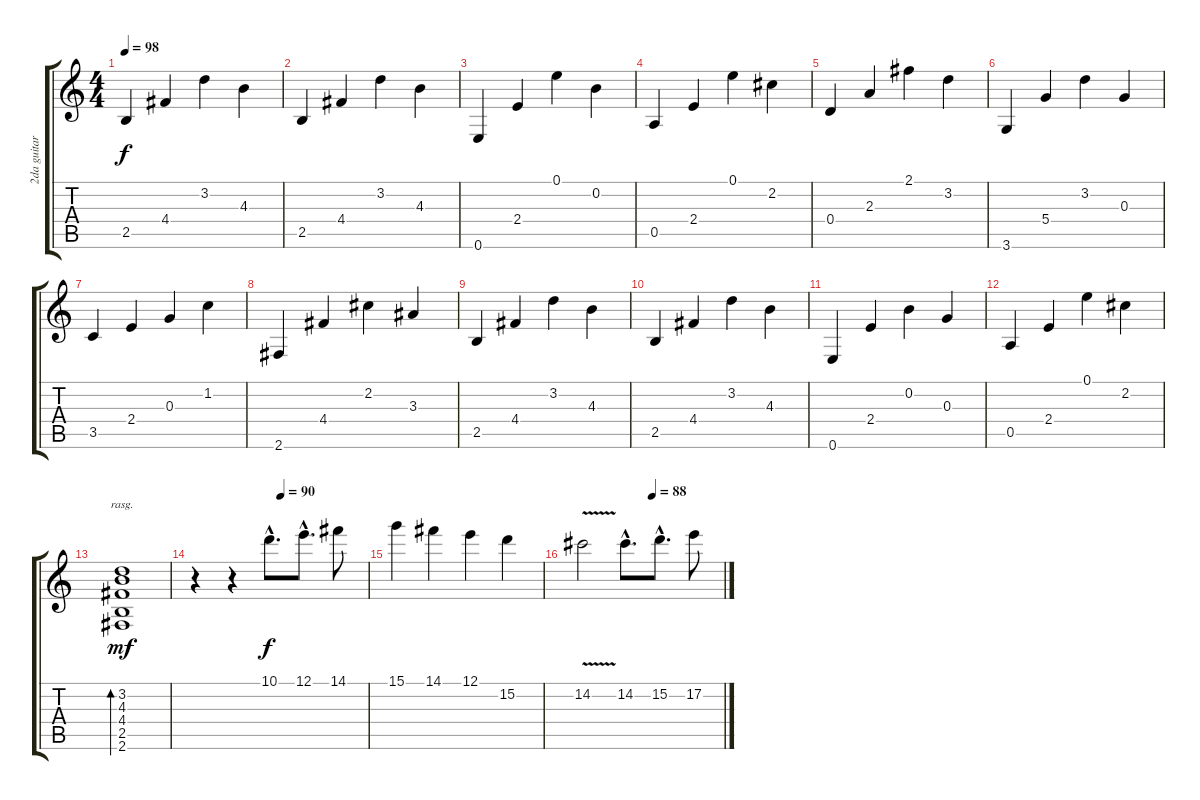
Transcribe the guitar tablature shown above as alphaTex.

\track ("2da guitarra" "2da guitar") {instrument overdrivenguitar}
\staff {score tabs}
\tuning (E4 B3 G3 D3 A2 E2) {hide}
\ts (4 4)
\tempo 98
\clef g2
\ks c
2.5.4{dy f} 4.4.4 3.2.4 4.3.4 |
2.5.4 4.4.4 3.2.4 4.3.4 |
0.6.4 2.4.4 0.1.4 0.2.4 |
0.5.4 2.4.4 0.1.4 2.2.4 |
0.4.4 2.3.4 2.1.4 3.2.4 |
3.6.4 5.4.4 3.2.4 0.3.4 |
3.5.4 2.4.4 0.3.4 1.2.4 |
2.6.4 4.4.4 2.2.4 3.3.4 |
2.5.4 4.4.4 3.2.4 4.3.4 |
2.5.4 4.4.4 3.2.4 4.3.4 |
0.6.4 2.4.4 0.2.4 0.3.4 |
0.5.4 2.4.4 0.1.4 2.2.4 |
(3.2 4.3 4.4 2.5 2.6).1{bd 240 rasg ii dy mf volume 8 instrument acousticguitarsteel} |
\tempo (90 0.5)
r.4 r.4 10.1{hac}.8{d dy f instrument acousticguitarsteel} 12.1{hac}.8{d} 14.1.8 |
15.1.4 14.1.4 12.1.4 15.2.4 |
\tempo (88 0.5)
14.2{v}.2 14.2{hac}.8{d} 15.2{hac}.8{d} 17.2.8
